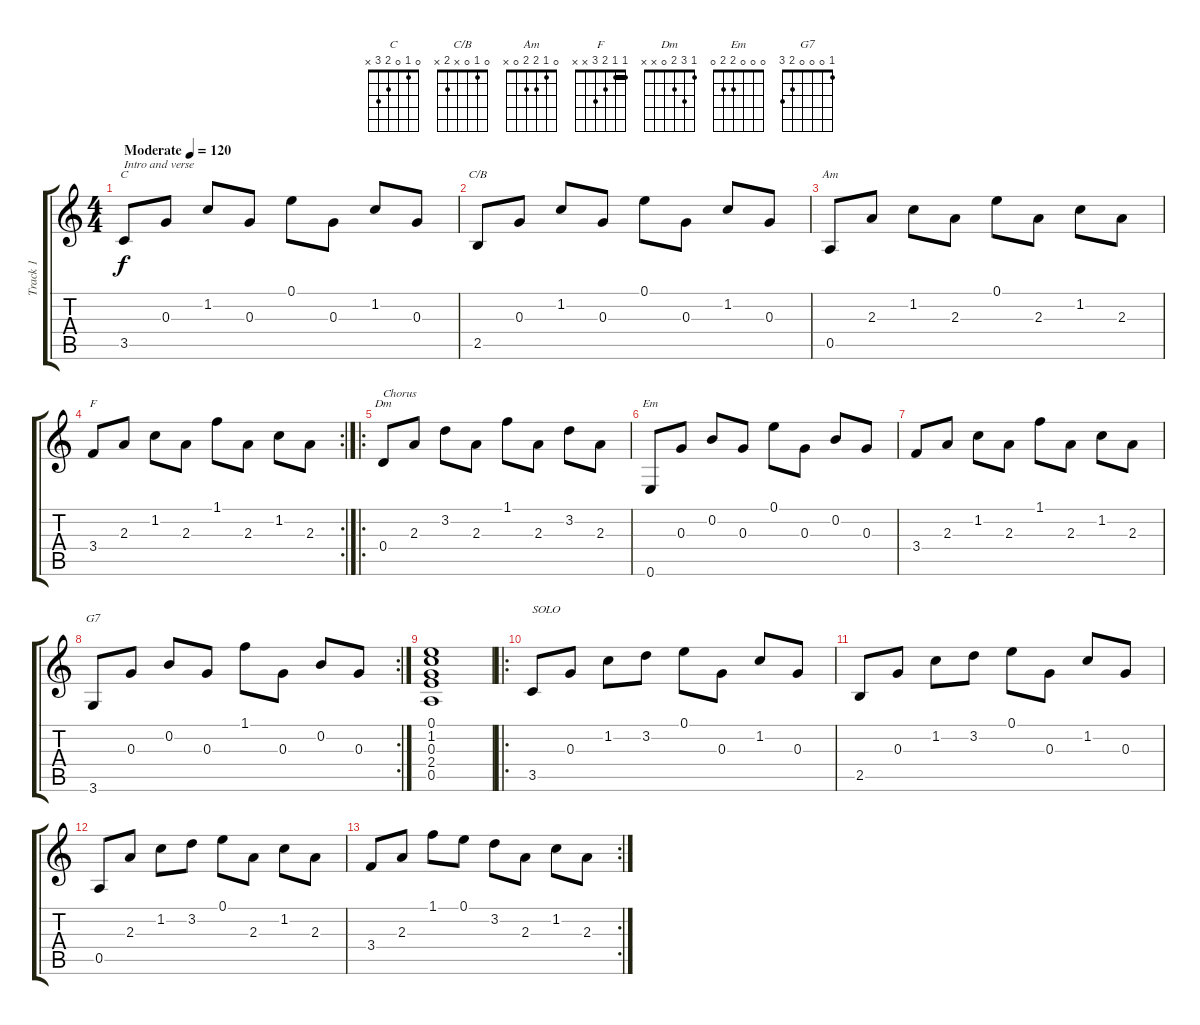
\track ("Track 1" "Track 1") {instrument acousticguitarsteel}
\staff {score tabs}
\tuning (E4 B3 G3 D3 A2 E2) {hide}
\chord ("C" 0 1 0 2 3 x)
\chord ("C/B" 0 1 0 x 2 x)
\chord ("Am" 0 1 2 2 0 x)
\chord ("F" 1 1 2 3 x x) {barre 1}
\chord ("Dm" 1 3 2 0 x x)
\chord ("Em" 0 0 0 2 2 0)
\chord ("G7" 1 0 0 0 2 3)
\ts (4 4)
\tempo (120 "Moderate")
\clef g2
\ks c
3.5.8{ch "C" txt "Intro and verse" dy f instrument acousticguitarsteel} 0.3.8 1.2.8 0.3.8 0.1.8 0.3.8 1.2.8 0.3.8 |
2.5.8{ch "C/B"} 0.3.8 1.2.8 0.3.8 0.1.8 0.3.8 1.2.8 0.3.8 |
0.5.8{ch "Am"} 2.3.8 1.2.8 2.3.8 0.1.8 2.3.8 1.2.8 2.3.8 |
\rc 2
3.4.8{ch "F"} 2.3.8 1.2.8 2.3.8 1.1.8 2.3.8 1.2.8 2.3.8 |
\ro
0.4.8{ch "Dm" txt "Chorus"} 2.3.8 3.2.8 2.3.8 1.1.8 2.3.8 3.2.8 2.3.8 |
0.6.8{ch "Em"} 0.3.8 0.2.8 0.3.8 0.1.8 0.3.8 0.2.8 0.3.8 |
3.4.8 2.3.8 1.2.8 2.3.8 1.1.8 2.3.8 1.2.8 2.3.8 |
\rc 2
3.6.8{ch "G7"} 0.3.8 0.2.8 0.3.8 1.1.8 0.3.8 0.2.8 0.3.8 |
(0.1 1.2 0.3 2.4 0.5).1 |
\ro
3.5.8{txt "SOLO"} 0.3.8 1.2.8 3.2.8 0.1.8 0.3.8 1.2.8 0.3.8 |
2.5.8 0.3.8 1.2.8 3.2.8 0.1.8 0.3.8 1.2.8 0.3.8 |
0.5.8 2.3.8 1.2.8 3.2.8 0.1.8 2.3.8 1.2.8 2.3.8 |
\rc 2
3.4.8 2.3.8 1.1.8 0.1.8 3.2.8 2.3.8 1.2.8 2.3.8
